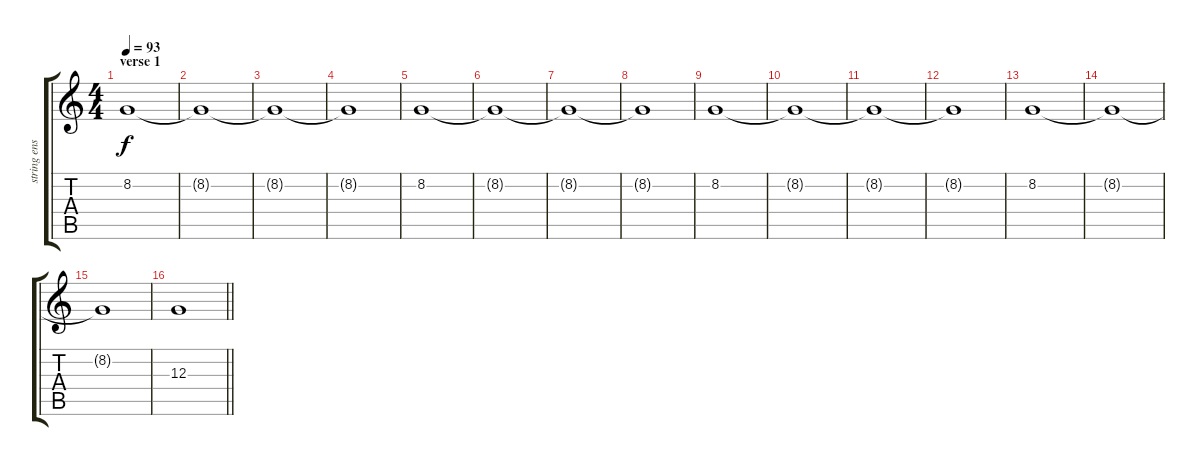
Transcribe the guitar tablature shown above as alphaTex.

\track ("string ensemble 1" "string ens") {instrument stringensemble2}
\staff {score tabs}
\tuning (E4 B3 G3 D3 A2 E2) {hide}
\ts (4 4)
\section ("" "verse 1")
\tempo 93
\clef g2
\ks c
8.2.1{dy f} |
8.2{t}.1 |
8.2{t}.1 |
8.2{t}.1 |
8.2.1 |
8.2{t}.1 |
8.2{t}.1 |
8.2{t}.1 |
8.2.1 |
8.2{t}.1 |
8.2{t}.1 |
8.2{t}.1 |
8.2.1 |
8.2{t}.1 |
8.2{t}.1 |
\barLineRight lightlight
12.3.1{volume 12}
